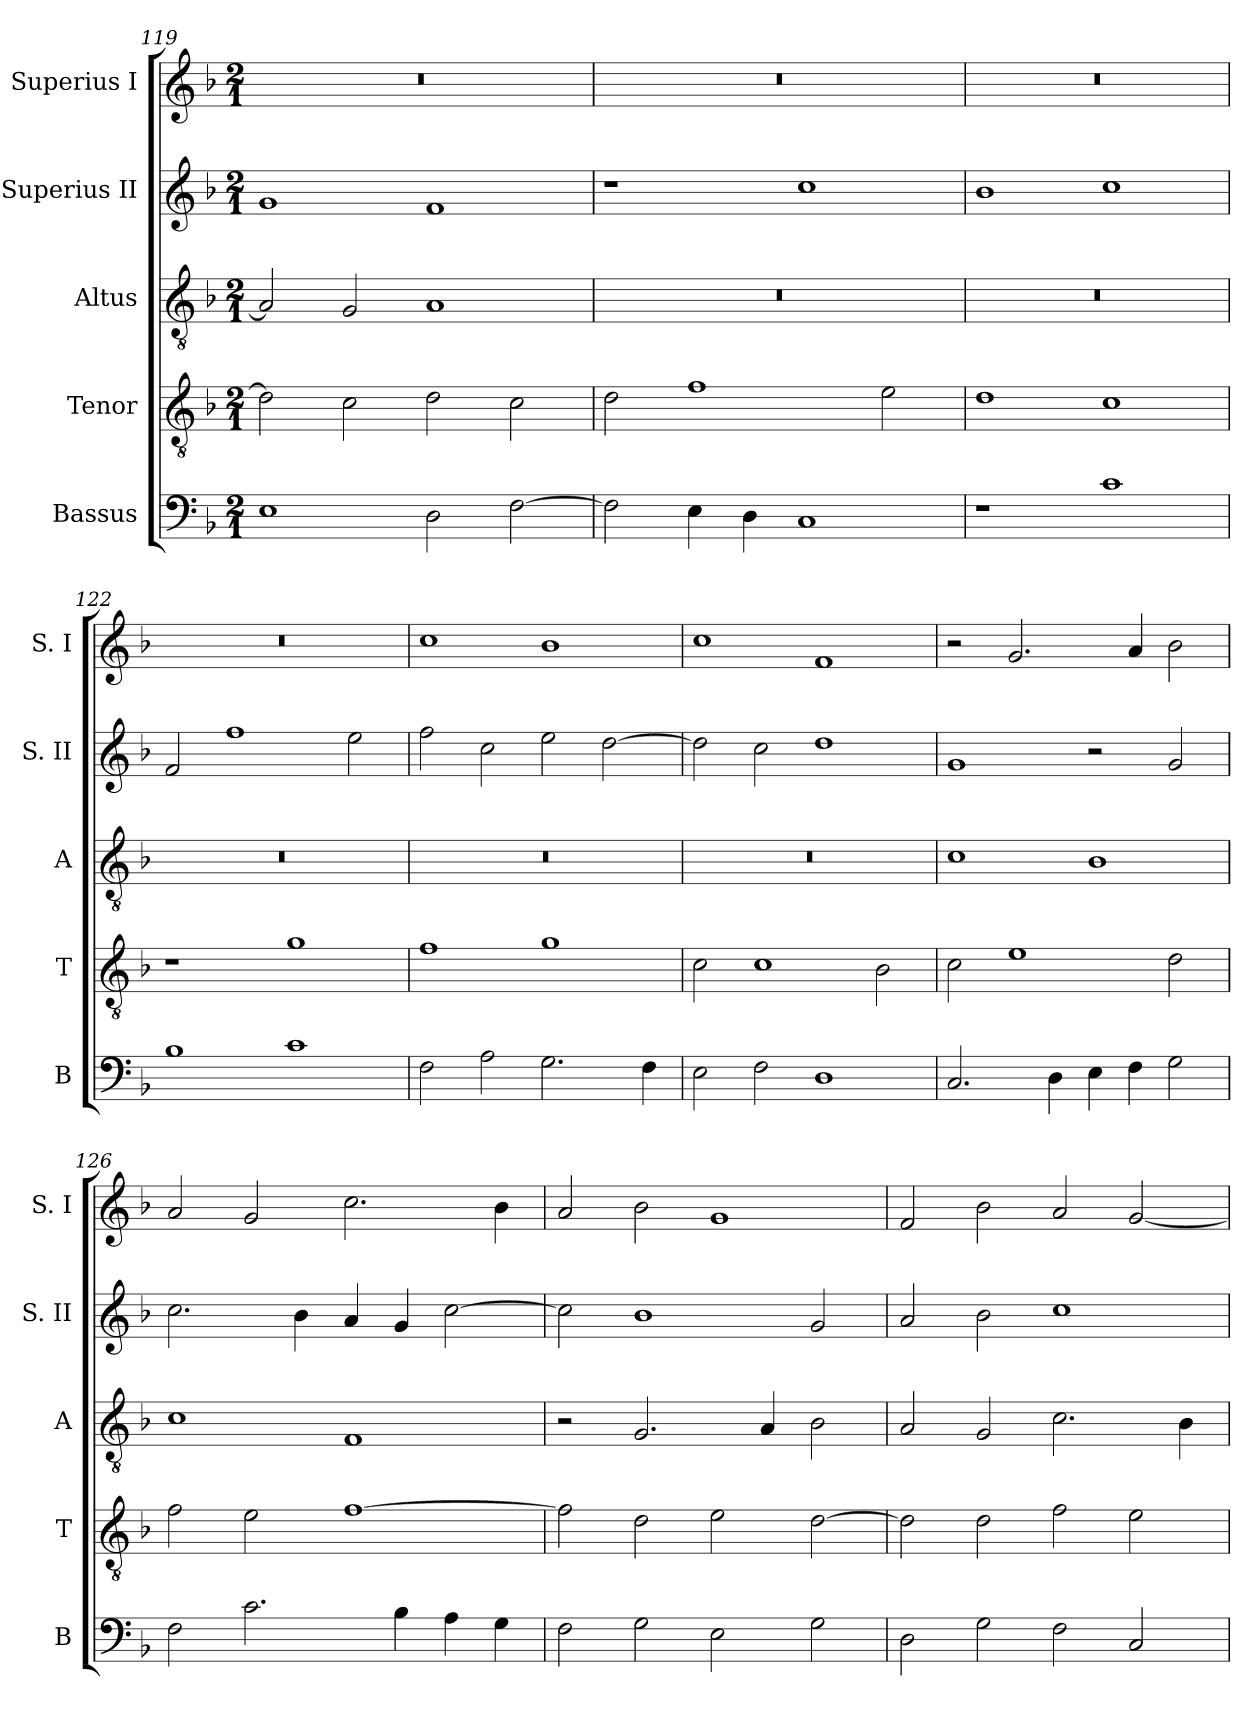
**kern	**kern	**kern	**kern	**kern
*part5	*part4	*part3	*part2	*part1
*staff5	*staff4	*staff3	*staff2	*staff1
*I"Bassus	*I"Tenor	*I"Altus	*I"Superius II	*I"Superius I
*I'B	*I'T	*I'A	*I'S. II	*I'S. I
*clefF4	*clefGv2	*clefGv2	*clefG2	*clefG2
*k[b-]	*k[b-]	*k[b-]	*k[b-]	*k[b-]
*F:	*F:	*F:	*F:	*F:
*M2/1	*M2/1	*M2/1	*M2/1	*M2/1
=119	=119	=119	=119	=119
1E	2d]	2A]	1g	0r
.	2c	2G	.	.
2D	2d	1A	1f	.
[2F	2c	.	.	.
=120	=120	=120	=120	=120
2F]	2d	0r	1r	0r
4E	1f	.	.	.
4D	.	.	.	.
1C	.	.	1cc	.
.	2e	.	.	.
=121	=121	=121	=121	=121
1r	1d	0r	1b-	0r
1c	1c	.	1cc	.
=122	=122	=122	=122	=122
1B-	1r	0r	2f	0r
.	.	.	1ff	.
1c	1g	.	.	.
.	.	.	2ee	.
=123	=123	=123	=123	=123
2F	1f	0r	2ff	1cc
2A	.	.	2cc	.
2.G	1g	.	2ee	1b-
.	.	.	[2dd	.
4F	.	.	.	.
=124	=124	=124	=124	=124
2E	2c	0r	2dd]	1cc
2F	1c	.	2cc	.
1D	.	.	1dd	1f
.	2B-	.	.	.
=125	=125	=125	=125	=125
2.C	2c	1c	1g	2r
.	1e	.	.	2.g
4D	.	.	.	.
4E	.	1B-	2r	.
4F	.	.	.	4a
2G	2d	.	2g	2b-
=126	=126	=126	=126	=126
2F	2f	1c	2.cc	2a
2.c	2e	.	.	2g
.	.	.	4b-	.
.	[1f	1F	4a	2.cc
4B-	.	.	4g	.
4A	.	.	[2cc	.
4G	.	.	.	4b-
=127	=127	=127	=127	=127
2F	2f]	2r	2cc]	2a
2G	2d	2.G	1b-	2b-
2E	2e	.	.	1g
.	.	4A	.	.
2G	[2d	2B-	2g	.
=128	=128	=128	=128	=128
2D	2d]	2A	2a	2f
2G	2d	2G	2b-	2b-
2F	2f	2.c	1cc	2a
2C	2e	.	.	[2g
.	.	4B-	.	.
=	=	=	=	=
*-	*-	*-	*-	*-
